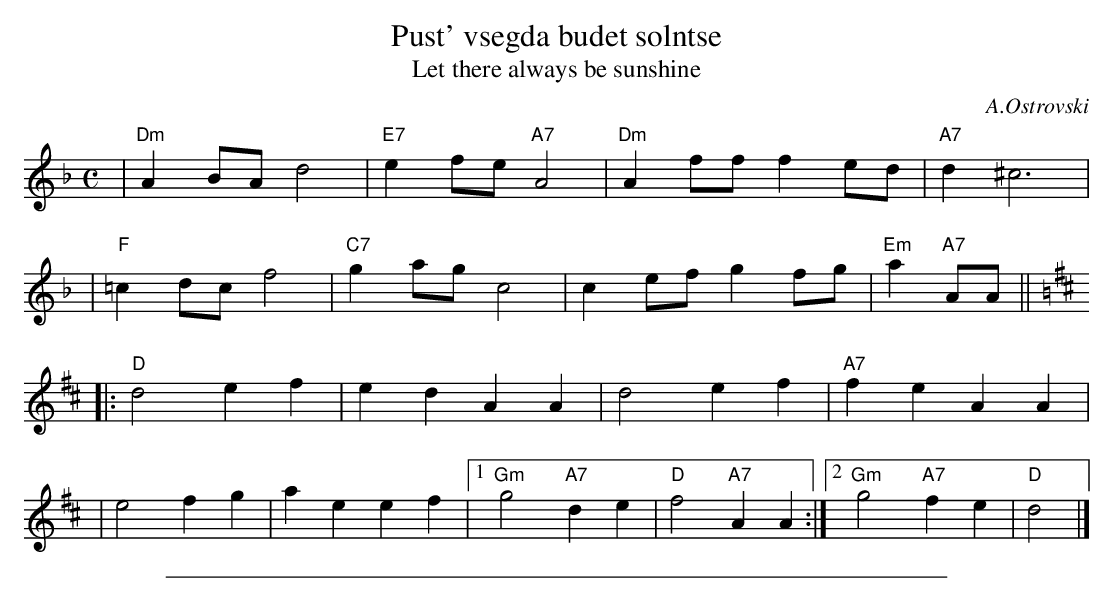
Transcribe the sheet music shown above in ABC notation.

X:1
T: Pust' vsegda budet solntse
T: Let there always be sunshine
C: A.Ostrovski
M: C
L: 1/8
K: Dm
| "Dm"A2BA d4 | "E7"e2fe "A7"A4 | "Dm"A2ff f2ed | "A7"d2^c6 |
| "F"=c2dc f4 | "C7"g2ag c4 | c2ef g2fg | "Em"a2 "A7"AA || [K:D]
|: "D"d4 e2f2 | e2d2 A2A2 | d4 e2f2 | "A7"f2e2 A2A2 |
| e4f2g2 | a2e2 e2f2 |1 "Gm"g4 "A7"d2e2 | "D"f4 "A7"A2A2 :|2 "Gm"g4 "A7"f2e2 | "D"d4 |]
